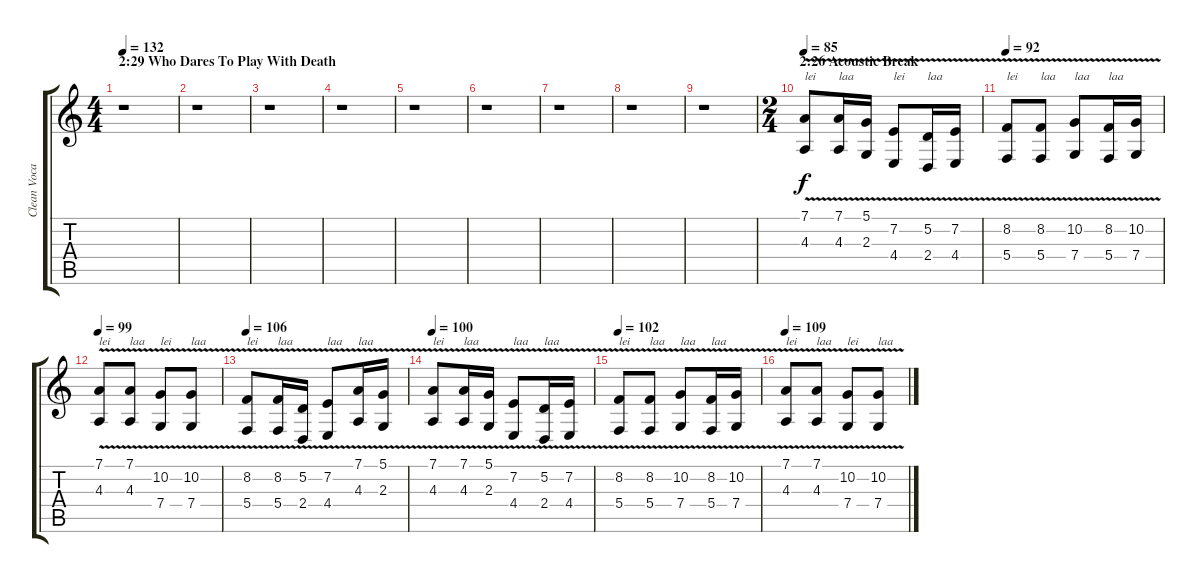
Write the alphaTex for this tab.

\track ("Clean Vocals" "Clean Voca") {instrument tenorsax}
\staff {score tabs}
\tuning (D4 A3 F3 C3 G2 D2) {hide}
\ts (4 4)
\section ("" "2:29 Who Dares To Play With Death")
\tempo 132
\clef g2
\ks c
r.1{dy f} |
r.1 |
r.1 |
r.1 |
r.1 |
r.1 |
r.1 |
r.1 |
r.1 |
\ts (2 4)
\section ("" "2:26 Acoustic Break")
\tempo 85
(7.1{v} 4.3{v}).8{txt "lei"} (7.1{v} 4.3{v}).16{txt "laa"} (5.1{v} 2.3{v}).16 (7.2{v} 4.4{v}).8{txt "lei"} (5.2{v} 2.4{v}).16{txt "laa"} (7.2{v} 4.4{v}).16 |
\tempo 92
(8.2{v} 5.4{v}).8{txt "lei"} (8.2{v} 5.4{v}).8{txt "laa"} (10.2{v} 7.4{v}).8{txt "laa"} (8.2{v} 5.4{v}).16{txt "laa"} (10.2{v} 7.4{v}).16 |
\tempo 99
(7.1{v} 4.3{v}).8{txt "lei"} (7.1{v} 4.3{v}).8{txt "laa"} (10.2{v} 7.4{v}).8{txt "lei"} (10.2{v} 7.4{v}).8{txt "laa"} |
\tempo 106
(8.2{v} 5.4{v}).8{txt "lei"} (8.2{v} 5.4{v}).16{txt "laa"} (5.2{v} 2.4{v}).16 (7.2{v} 4.4{v}).8{txt "laa"} (7.1{v} 4.3{v}).16{txt "laa"} (5.1{v} 2.3{v}).16 |
\tempo 100
(7.1{v} 4.3{v}).8{txt "lei"} (7.1{v} 4.3{v}).16{txt "laa"} (5.1{v} 2.3{v}).16 (7.2{v} 4.4{v}).8{txt "laa"} (5.2{v} 2.4{v}).16{txt "laa"} (7.2{v} 4.4{v}).16 |
\tempo 102
(8.2{v} 5.4{v}).8{txt "lei"} (8.2{v} 5.4{v}).8{txt "laa"} (10.2{v} 7.4{v}).8{txt "laa"} (8.2{v} 5.4{v}).16{txt "laa"} (10.2{v} 7.4{v}).16 |
\tempo 109
(7.1{v} 4.3{v}).8{txt "lei"} (7.1{v} 4.3{v}).8{txt "laa"} (10.2{v} 7.4{v}).8{txt "lei"} (10.2{v} 7.4{v}).8{txt "laa"}
